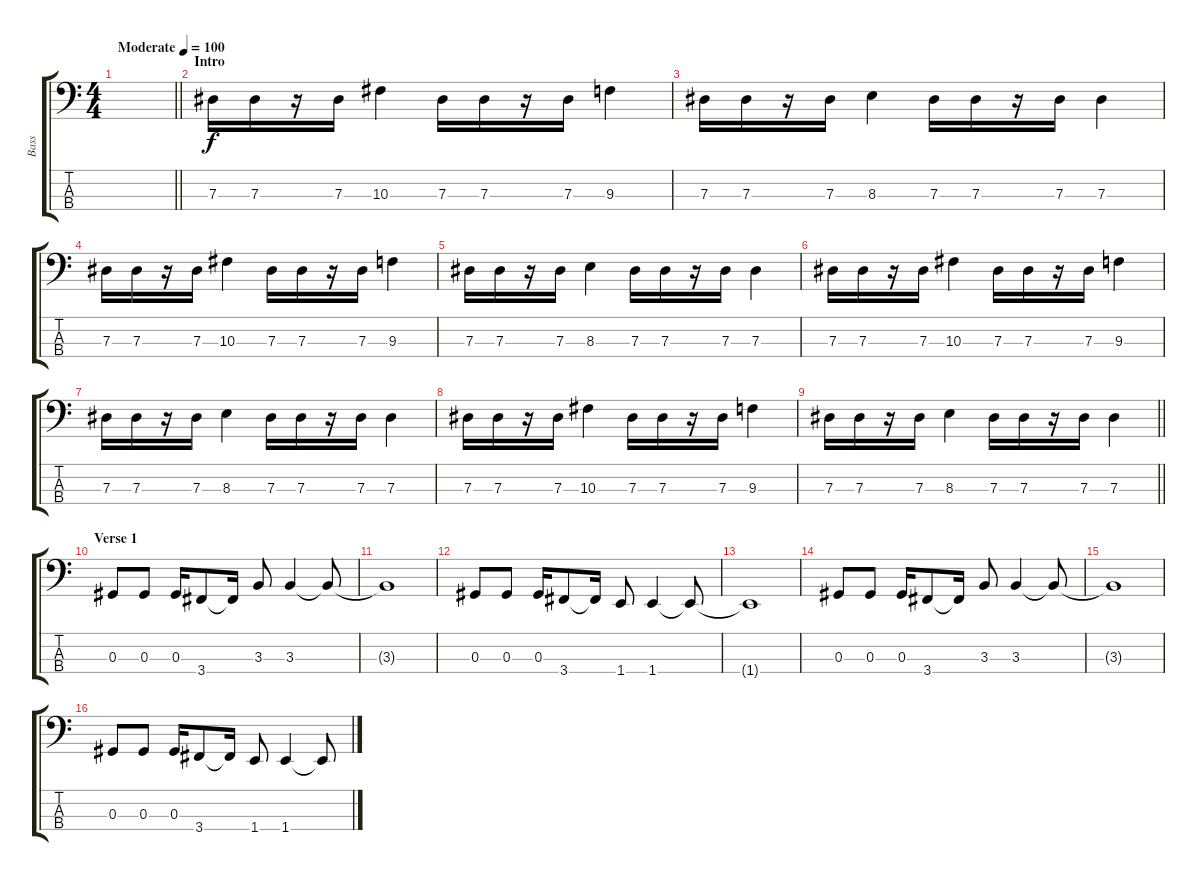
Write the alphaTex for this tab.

\track ("Bass" "Bass") {instrument electricbassfinger}
\staff {score tabs}
\tuning (Gb2 Db2 Ab1 Eb1) {hide}
\ts (4 4)
\tempo (100 "Moderate")
\clef f4
\barLineRight lightlight
\ks c
|
\section ("" "Intro")
7.3.16 7.3.16 r.16 7.3.16 10.3.4 7.3.16 7.3.16 r.16 7.3.16 9.3.4 |
7.3.16 7.3.16 r.16 7.3.16 8.3.4 7.3.16 7.3.16 r.16 7.3.16 7.3.4 |
7.3.16 7.3.16 r.16 7.3.16 10.3.4 7.3.16 7.3.16 r.16 7.3.16 9.3.4 |
7.3.16 7.3.16 r.16 7.3.16 8.3.4 7.3.16 7.3.16 r.16 7.3.16 7.3.4 |
7.3.16 7.3.16 r.16 7.3.16 10.3.4 7.3.16 7.3.16 r.16 7.3.16 9.3.4 |
7.3.16 7.3.16 r.16 7.3.16 8.3.4 7.3.16 7.3.16 r.16 7.3.16 7.3.4 |
7.3.16 7.3.16 r.16 7.3.16 10.3.4 7.3.16 7.3.16 r.16 7.3.16 9.3.4 |
\barLineRight lightlight
7.3.16 7.3.16 r.16 7.3.16 8.3.4 7.3.16 7.3.16 r.16 7.3.16 7.3.4 |
\section ("" "Verse 1")
0.3.8 0.3.8 0.3.16 3.4.8 3.4{t}.16 3.3.8 3.3.4 3.3{t}.8 |
3.3{t}.1 |
0.3.8 0.3.8 0.3.16 3.4.8 3.4{t}.16 1.4.8 1.4.4 1.4{t}.8 |
1.4{t}.1 |
0.3.8 0.3.8 0.3.16 3.4.8 3.4{t}.16 3.3.8 3.3.4 3.3{t}.8 |
3.3{t}.1 |
0.3.8 0.3.8 0.3.16 3.4.8 3.4{t}.16 1.4.8 1.4.4 1.4{t}.8
